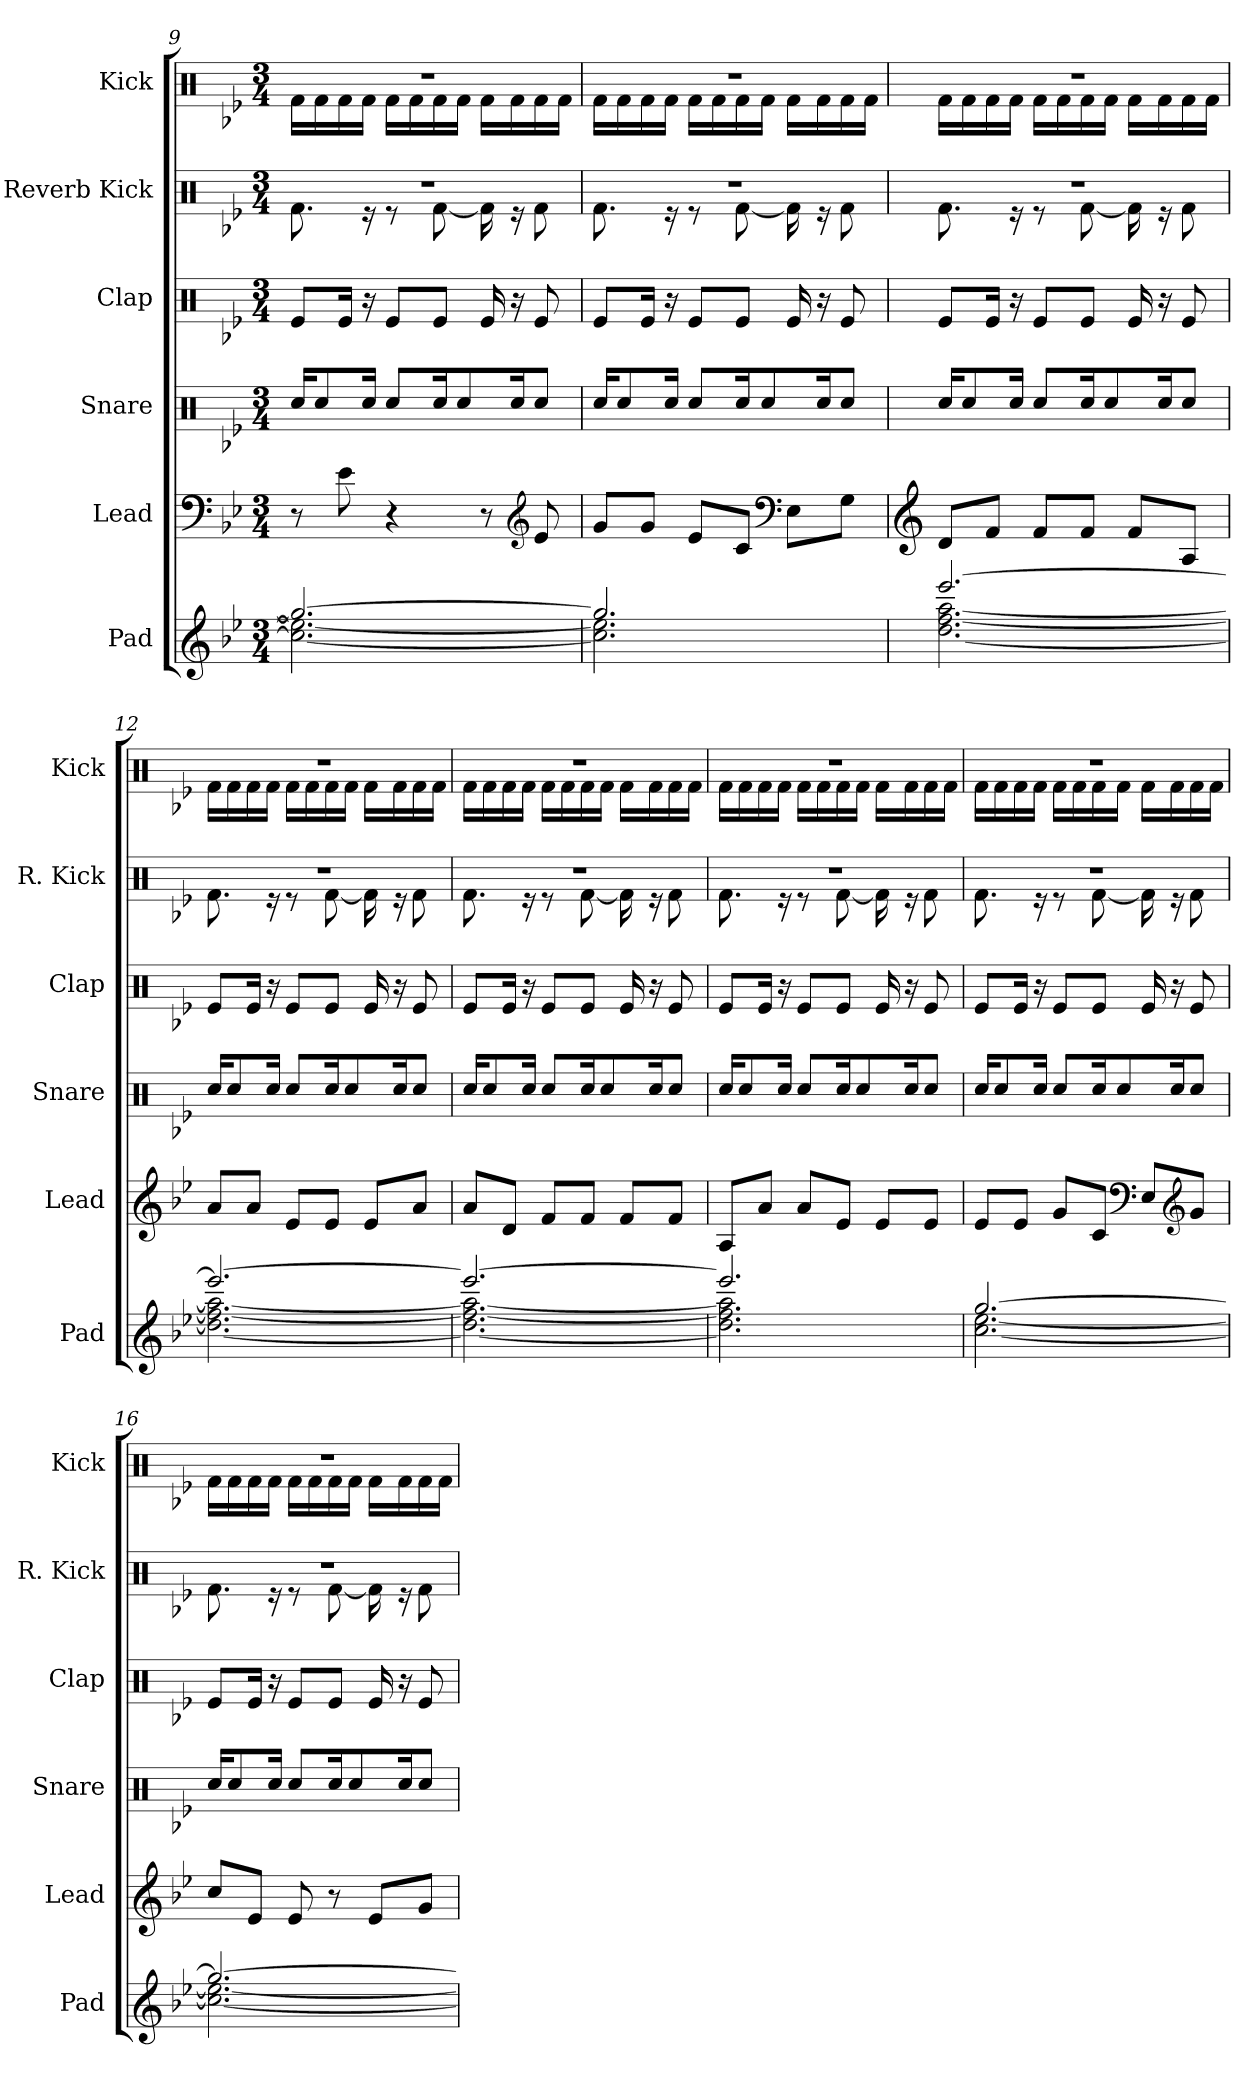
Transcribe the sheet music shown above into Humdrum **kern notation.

**kern	**kern	**kern	**kern	**kern	**kern
*part6	*part5	*part4	*part3	*part2	*part1
*staff6	*staff5	*staff4	*staff3	*staff2	*staff1
*I"Pad	*I"Lead	*I"Snare	*I"Clap	*I"Reverb Kick	*I"Kick
*I'Pad	*I'Lead	*I'Snare	*I'Clap	*I'R. Kick	*I'Kick
*clefG2	*clefF4	*clefX	*clefX	*clefX	*clefX
*k[b-e-]	*k[b-e-]	*k[b-e-]	*k[b-e-]	*k[b-e-]	*k[b-e-]
*M3/4	*M3/4	*M3/4	*M3/4	*M3/4	*M3/4
=9	=9	=9	=9	=9	=9
*^	*	*	*	*^	*^
2.gg/_	2.cc\_ 2.ee-\_	8r	16Rcc/KL	8Re/L	2.r	8.Rf\	2.r	16Rf\LL
.	.	.	8Rcc/	.	.	.	.	16Rf\
.	.	8e-\	.	16Re/Jk	.	.	.	16Rf\
.	.	.	16Rcc/Jk	16r	.	16r	.	16Rf\JJ
.	.	4r	8Rcc/L	8Re/L	.	8r	.	16Rf\LL
.	.	.	.	.	.	.	.	16Rf\
.	.	.	16Rcc/K	8Re/J	.	[8Rf\	.	16Rf\
.	.	.	8Rcc/	.	.	.	.	16Rf\JJ
.	.	8r	.	16Re/	.	16Rf\]	.	16Rf\LL
.	.	.	16Rcc/K	16r	.	16r	.	16Rf\
*	*	*clefG2	*	*	*	*	*	*
.	.	8e-/	8Rcc/J	8Re/	.	8Rf\	.	16Rf\
.	.	.	.	.	.	.	.	16Rf\JJ
=10	=10	=10	=10	=10	=10	=10	=10	=10
2.gg/]	2.cc\] 2.ee-\]	8g/L	16Rcc/KL	8Re/L	2.r	8.Rf\	2.r	16Rf\LL
.	.	.	8Rcc/	.	.	.	.	16Rf\
.	.	8g/J	.	16Re/Jk	.	.	.	16Rf\
.	.	.	16Rcc/Jk	16r	.	16r	.	16Rf\JJ
.	.	8e-/L	8Rcc/L	8Re/L	.	8r	.	16Rf\LL
.	.	.	.	.	.	.	.	16Rf\
.	.	8c/J	16Rcc/K	8Re/J	.	[8Rf\	.	16Rf\
.	.	.	8Rcc/	.	.	.	.	16Rf\JJ
*	*	*clefF4	*	*	*	*	*	*
.	.	8E-\L	.	16Re/	.	16Rf\]	.	16Rf\LL
.	.	.	16Rcc/K	16r	.	16r	.	16Rf\
.	.	8G\J	8Rcc/J	8Re/	.	8Rf\	.	16Rf\
.	.	.	.	.	.	.	.	16Rf\JJ
!!LO:LB:g=z	!!
=11	=11	=11	=11	=11	=11	=11	=11	=11
*	*	*clefG2	*	*	*	*	*	*
[2.eee-/	[2.dd\ [2.ff\ [2.aa\	8d/L	16Rcc/KL	8Re/L	2.r	8.Rf\	2.r	16Rf\LL
.	.	.	8Rcc/	.	.	.	.	16Rf\
.	.	8f/J	.	16Re/Jk	.	.	.	16Rf\
.	.	.	16Rcc/Jk	16r	.	16r	.	16Rf\JJ
.	.	8f/L	8Rcc/L	8Re/L	.	8r	.	16Rf\LL
.	.	.	.	.	.	.	.	16Rf\
.	.	8f/J	16Rcc/K	8Re/J	.	[8Rf\	.	16Rf\
.	.	.	8Rcc/	.	.	.	.	16Rf\JJ
.	.	8f/L	.	16Re/	.	16Rf\]	.	16Rf\LL
.	.	.	16Rcc/K	16r	.	16r	.	16Rf\
.	.	8A/J	8Rcc/J	8Re/	.	8Rf\	.	16Rf\
.	.	.	.	.	.	.	.	16Rf\JJ
=12	=12	=12	=12	=12	=12	=12	=12	=12
2.eee-/_	2.dd\_ 2.ff\_ 2.aa\_	8a/L	16Rcc/KL	8Re/L	2.r	8.Rf\	2.r	16Rf\LL
.	.	.	8Rcc/	.	.	.	.	16Rf\
.	.	8a/J	.	16Re/Jk	.	.	.	16Rf\
.	.	.	16Rcc/Jk	16r	.	16r	.	16Rf\JJ
.	.	8e-/L	8Rcc/L	8Re/L	.	8r	.	16Rf\LL
.	.	.	.	.	.	.	.	16Rf\
.	.	8e-/J	16Rcc/K	8Re/J	.	[8Rf\	.	16Rf\
.	.	.	8Rcc/	.	.	.	.	16Rf\JJ
.	.	8e-/L	.	16Re/	.	16Rf\]	.	16Rf\LL
.	.	.	16Rcc/K	16r	.	16r	.	16Rf\
.	.	8a/J	8Rcc/J	8Re/	.	8Rf\	.	16Rf\
.	.	.	.	.	.	.	.	16Rf\JJ
=13	=13	=13	=13	=13	=13	=13	=13	=13
2.eee-/_	2.dd\_ 2.ff\_ 2.aa\_	8a/L	16Rcc/KL	8Re/L	2.r	8.Rf\	2.r	16Rf\LL
.	.	.	8Rcc/	.	.	.	.	16Rf\
.	.	8d/J	.	16Re/Jk	.	.	.	16Rf\
.	.	.	16Rcc/Jk	16r	.	16r	.	16Rf\JJ
.	.	8f/L	8Rcc/L	8Re/L	.	8r	.	16Rf\LL
.	.	.	.	.	.	.	.	16Rf\
.	.	8f/J	16Rcc/K	8Re/J	.	[8Rf\	.	16Rf\
.	.	.	8Rcc/	.	.	.	.	16Rf\JJ
.	.	8f/L	.	16Re/	.	16Rf\]	.	16Rf\LL
.	.	.	16Rcc/K	16r	.	16r	.	16Rf\
.	.	8f/J	8Rcc/J	8Re/	.	8Rf\	.	16Rf\
.	.	.	.	.	.	.	.	16Rf\JJ
!!LO:PB:g=z	!!
=14	=14	=14	=14	=14	=14	=14	=14	=14
2.eee-/]	2.dd\] 2.ff\] 2.aa\]	8A/L	16Rcc/KL	8Re/L	2.r	8.Rf\	2.r	16Rf\LL
.	.	.	8Rcc/	.	.	.	.	16Rf\
.	.	8a/J	.	16Re/Jk	.	.	.	16Rf\
.	.	.	16Rcc/Jk	16r	.	16r	.	16Rf\JJ
.	.	8a/L	8Rcc/L	8Re/L	.	8r	.	16Rf\LL
.	.	.	.	.	.	.	.	16Rf\
.	.	8e-/J	16Rcc/K	8Re/J	.	[8Rf\	.	16Rf\
.	.	.	8Rcc/	.	.	.	.	16Rf\JJ
.	.	8e-/L	.	16Re/	.	16Rf\]	.	16Rf\LL
.	.	.	16Rcc/K	16r	.	16r	.	16Rf\
.	.	8e-/J	8Rcc/J	8Re/	.	8Rf\	.	16Rf\
.	.	.	.	.	.	.	.	16Rf\JJ
=15	=15	=15	=15	=15	=15	=15	=15	=15
[2.gg/	[2.cc\ [2.ee-\	8e-/L	16Rcc/KL	8Re/L	2.r	8.Rf\	2.r	16Rf\LL
.	.	.	8Rcc/	.	.	.	.	16Rf\
.	.	8e-/J	.	16Re/Jk	.	.	.	16Rf\
.	.	.	16Rcc/Jk	16r	.	16r	.	16Rf\JJ
.	.	8g/L	8Rcc/L	8Re/L	.	8r	.	16Rf\LL
.	.	.	.	.	.	.	.	16Rf\
.	.	8c/J	16Rcc/K	8Re/J	.	[8Rf\	.	16Rf\
.	.	.	8Rcc/	.	.	.	.	16Rf\JJ
*	*	*clefF4	*	*	*	*	*	*
.	.	8E-/L	.	16Re/	.	16Rf\]	.	16Rf\LL
.	.	.	16Rcc/K	16r	.	16r	.	16Rf\
*	*	*clefG2	*	*	*	*	*	*
.	.	8g/J	8Rcc/J	8Re/	.	8Rf\	.	16Rf\
.	.	.	.	.	.	.	.	16Rf\JJ
=16	=16	=16	=16	=16	=16	=16	=16	=16
2.gg/_	2.cc\_ 2.ee-\_	8cc/L	16Rcc/KL	8Re/L	2.r	8.Rf\	2.r	16Rf\LL
.	.	.	8Rcc/	.	.	.	.	16Rf\
.	.	8e-/J	.	16Re/Jk	.	.	.	16Rf\
.	.	.	16Rcc/Jk	16r	.	16r	.	16Rf\JJ
.	.	8e-/	8Rcc/L	8Re/L	.	8r	.	16Rf\LL
.	.	.	.	.	.	.	.	16Rf\
.	.	8r	16Rcc/K	8Re/J	.	[8Rf\	.	16Rf\
.	.	.	8Rcc/	.	.	.	.	16Rf\JJ
.	.	8e-/L	.	16Re/	.	16Rf\]	.	16Rf\LL
.	.	.	16Rcc/K	16r	.	16r	.	16Rf\
.	.	8g/J	8Rcc/J	8Re/	.	8Rf\	.	16Rf\
.	.	.	.	.	.	.	.	16Rf\JJ
*	*	*	*	*	*v	*v	*	*
*v	*v	*	*	*	*	*v	*v
=	=	=	=	=	=
*-	*-	*-	*-	*-	*-
